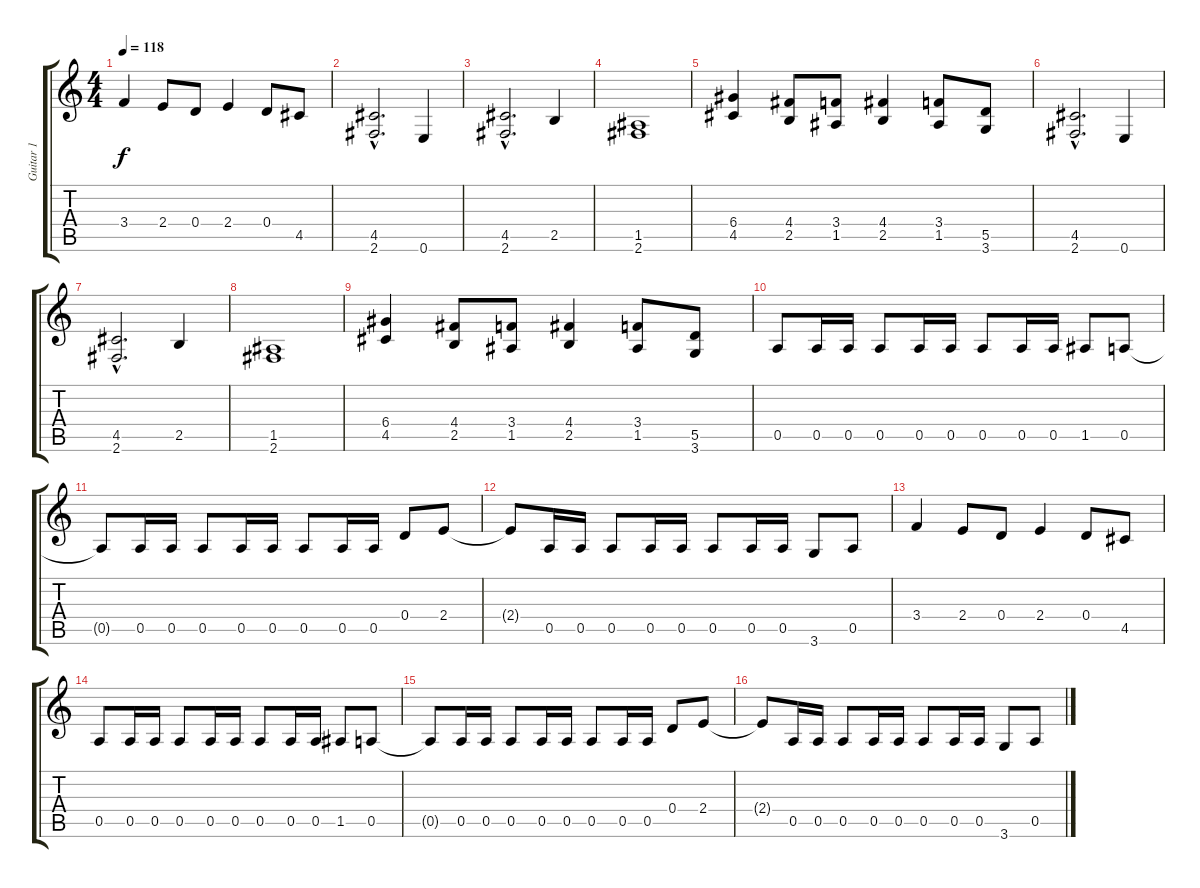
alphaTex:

\track ("Guitar 1" "Guitar 1") {instrument distortionguitar}
\staff {score tabs}
\tuning (E4 B3 G3 D3 A2 E2) {hide}
\ts (4 4)
\tempo 118
\clef g2
\ks c
3.4.4{dy f} 2.4.8 0.4.8 2.4.4 0.4.8 4.5.8 |
(4.5{hac} 2.6{hac}).2{d} 0.6.4 |
(4.5{hac} 2.6{hac}).2{d} 2.5.4 |
(1.5 2.6).1 |
(6.4 4.5).4 (4.4 2.5).8 (3.4 1.5).8 (4.4 2.5).4 (3.4 1.5).8 (5.5 3.6).8 |
(4.5{hac} 2.6{hac}).2{d} 0.6.4 |
(4.5{hac} 2.6{hac}).2{d} 2.5.4 |
(1.5 2.6).1 |
(6.4 4.5).4 (4.4 2.5).8 (3.4 1.5).8 (4.4 2.5).4 (3.4 1.5).8 (5.5 3.6).8 |
0.5.8 0.5.16 0.5.16 0.5.8 0.5.16 0.5.16 0.5.8 0.5.16 0.5.16 1.5.8 0.5.8 |
0.5{t}.8 0.5.16 0.5.16 0.5.8 0.5.16 0.5.16 0.5.8 0.5.16 0.5.16 0.4.8 2.4.8 |
2.4{t}.8 0.5.16 0.5.16 0.5.8 0.5.16 0.5.16 0.5.8 0.5.16 0.5.16 3.6.8 0.5.8 |
3.4.4 2.4.8 0.4.8 2.4.4 0.4.8 4.5.8 |
0.5.8 0.5.16 0.5.16 0.5.8 0.5.16 0.5.16 0.5.8 0.5.16 0.5.16 1.5.8 0.5.8 |
0.5{t}.8 0.5.16 0.5.16 0.5.8 0.5.16 0.5.16 0.5.8 0.5.16 0.5.16 0.4.8 2.4.8 |
2.4{t}.8 0.5.16 0.5.16 0.5.8 0.5.16 0.5.16 0.5.8 0.5.16 0.5.16 3.6.8 0.5.8
